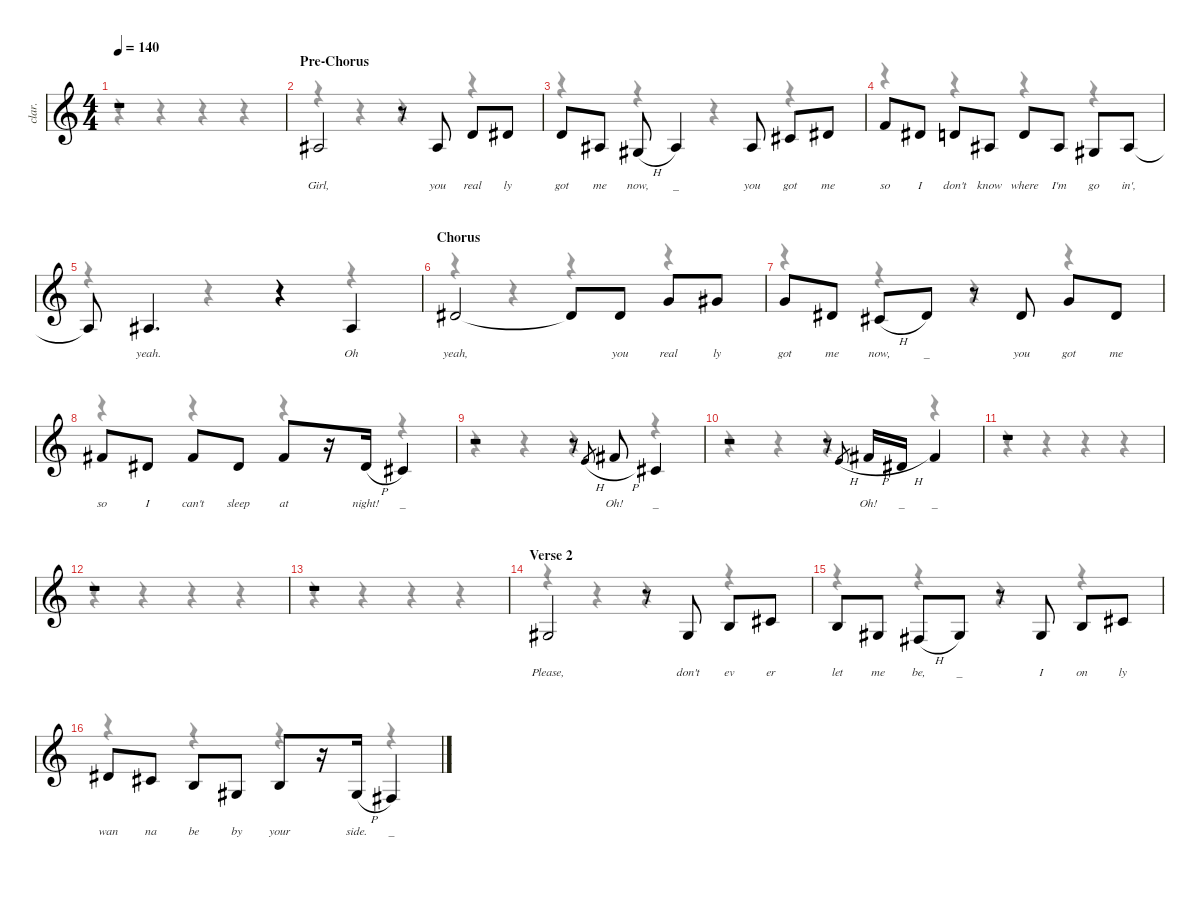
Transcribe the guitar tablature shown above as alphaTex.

\defaultSystemsLayout 4
\hideDynamics
\bracketExtendMode nobrackets
\otherSystemsTrackNameOrientation horizontal
\track ("David Lee Roth (Vocals)" "clar.") {instrument clarinet}
\staff {score}
\tuning (E4 B3 G3 D3 A2 E2)
\voice
\ts (4 4)
\tempo 140
\clef g2
\ks c
r.1{dy f beam Up} |
\section ("" "Pre-Chorus")
3.3{acc #}.2{lyrics (0 "Girl,") lyrics (1 "") lyrics (2 "") lyrics (3 "") lyrics (4 "") beam Up} r.8{beam Up} 3.3{acc #}.8{lyrics (0 "you") lyrics (1 "") lyrics (2 "") lyrics (3 "") lyrics (4 "") beam Up} 3.2.8{lyrics (0 "real") lyrics (1 "") lyrics (2 "") lyrics (3 "") lyrics (4 "") beam Up} 4.2{acc #}.8{lyrics (0 "ly") lyrics (1 "") lyrics (2 "") lyrics (3 "") lyrics (4 "") beam Up} |
3.2.8{lyrics (0 "got") lyrics (1 "") lyrics (2 "") lyrics (3 "") lyrics (4 "") beam Up} 3.3{acc #}.8{lyrics (0 "me") lyrics (1 "") lyrics (2 "") lyrics (3 "") lyrics (4 "") beam Up} 1.3{h acc #}.8{lyrics (0 "now,") lyrics (1 "") lyrics (2 "") lyrics (3 "") lyrics (4 "") beam Up} 3.3{acc #}.4{lyrics (0 "_") lyrics (1 "") lyrics (2 "") lyrics (3 "") lyrics (4 "") beam Up} 3.3{acc #}.8{lyrics (0 "you") lyrics (1 "") lyrics (2 "") lyrics (3 "") lyrics (4 "") beam Up} 2.2{acc #}.8{lyrics (0 "got") lyrics (1 "") lyrics (2 "") lyrics (3 "") lyrics (4 "") beam Up} 4.2{acc #}.8{lyrics (0 "me") lyrics (1 "") lyrics (2 "") lyrics (3 "") lyrics (4 "") beam Up} |
1.1.8{lyrics (0 "so") lyrics (1 "") lyrics (2 "") lyrics (3 "") lyrics (4 "") beam Up} 4.2{acc #}.8{lyrics (0 "I") lyrics (1 "") lyrics (2 "") lyrics (3 "") lyrics (4 "") beam Up} 3.2.8{lyrics (0 "don't") lyrics (1 "") lyrics (2 "") lyrics (3 "") lyrics (4 "") beam Up} 3.3{acc #}.8{lyrics (0 "know") lyrics (1 "") lyrics (2 "") lyrics (3 "") lyrics (4 "") beam Up} 3.2.8{lyrics (0 "where") lyrics (1 "") lyrics (2 "") lyrics (3 "") lyrics (4 "") beam Up} 3.3{acc #}.8{lyrics (0 "I'm") lyrics (1 "") lyrics (2 "") lyrics (3 "") lyrics (4 "") beam Up} 1.3{acc #}.8{lyrics (0 "go") lyrics (1 "") lyrics (2 "") lyrics (3 "") lyrics (4 "") beam Up} 3.3{acc #}.8{lyrics (0 "in',") lyrics (1 "") lyrics (2 "") lyrics (3 "") lyrics (4 "") beam Up} |
3.3{t acc #}.8{beam Up} 3.3{acc #}.4{d lyrics (0 "yeah.") lyrics (1 "") lyrics (2 "") lyrics (3 "") lyrics (4 "") beam Up} r.4{beam Up} 3.3{acc #}.4{lyrics (0 "Oh") lyrics (1 "") lyrics (2 "") lyrics (3 "") lyrics (4 "") beam Up} |
\section ("" "Chorus")
4.2{acc #}.2{lyrics (0 "yeah,") lyrics (1 "") lyrics (2 "") lyrics (3 "") lyrics (4 "") beam Up} 4.2{t acc #}.8{beam Up} 4.2{acc #}.8{lyrics (0 "you") lyrics (1 "") lyrics (2 "") lyrics (3 "") lyrics (4 "") beam Up} 3.1.8{lyrics (0 "real") lyrics (1 "") lyrics (2 "") lyrics (3 "") lyrics (4 "") beam Up} 4.1{acc #}.8{lyrics (0 "ly") lyrics (1 "") lyrics (2 "") lyrics (3 "") lyrics (4 "") beam Up} |
3.1.8{lyrics (0 "got") lyrics (1 "") lyrics (2 "") lyrics (3 "") lyrics (4 "") beam Up} 4.2{acc #}.8{lyrics (0 "me") lyrics (1 "") lyrics (2 "") lyrics (3 "") lyrics (4 "") beam Up} 2.2{h acc #}.8{lyrics (0 "now,") lyrics (1 "") lyrics (2 "") lyrics (3 "") lyrics (4 "") beam Up} 4.2{acc #}.8{lyrics (0 "_") lyrics (1 "") lyrics (2 "") lyrics (3 "") lyrics (4 "") beam Up} r.8{beam Up} 4.2{acc #}.8{lyrics (0 "you") lyrics (1 "") lyrics (2 "") lyrics (3 "") lyrics (4 "") beam Up} 3.1.8{lyrics (0 "got") lyrics (1 "") lyrics (2 "") lyrics (3 "") lyrics (4 "") beam Up} 4.2{acc #}.8{lyrics (0 "me") lyrics (1 "") lyrics (2 "") lyrics (3 "") lyrics (4 "") beam Up} |
2.1{acc #}.8{lyrics (0 "so") lyrics (1 "") lyrics (2 "") lyrics (3 "") lyrics (4 "") beam Up} 4.2{acc #}.8{lyrics (0 "I") lyrics (1 "") lyrics (2 "") lyrics (3 "") lyrics (4 "") beam Up} 2.1{acc #}.8{lyrics (0 "can't") lyrics (1 "") lyrics (2 "") lyrics (3 "") lyrics (4 "") beam Up} 4.2{acc #}.8{lyrics (0 "sleep") lyrics (1 "") lyrics (2 "") lyrics (3 "") lyrics (4 "") beam Up} 2.1{acc #}.8{lyrics (0 "at") lyrics (1 "") lyrics (2 "") lyrics (3 "") lyrics (4 "") beam Up} r.16{beam Up} 4.2{h acc #}.16{lyrics (0 "night!") lyrics (1 "") lyrics (2 "") lyrics (3 "") lyrics (4 "") beam Up} 2.2{acc #}.4{lyrics (0 "_") lyrics (1 "") lyrics (2 "") lyrics (3 "") lyrics (4 "") beam Up} |
r.2{beam Up} r.8{beam Up} 5.2{h}.8{gr dy mf beam Up} 7.2{h acc #}.8{lyrics (0 "Oh!") lyrics (1 "") lyrics (2 "") lyrics (3 "") lyrics (4 "") dy f beam Up} 2.2{acc #}.4{lyrics (0 "_") lyrics (1 "") lyrics (2 "") lyrics (3 "") lyrics (4 "") beam Up} |
r.2{beam Up} r.8{beam Up} 5.2{h}.8{gr dy mf beam Up} 7.2{h acc #}.16{lyrics (0 "Oh!") lyrics (1 "") lyrics (2 "") lyrics (3 "") lyrics (4 "") dy f beam Up} 4.2{h acc #}.16{lyrics (0 "_") lyrics (1 "") lyrics (2 "") lyrics (3 "") lyrics (4 "") beam Up} 7.2{acc #}.4{lyrics (0 "_") lyrics (1 "") lyrics (2 "") lyrics (3 "") lyrics (4 "") beam Up} |
r.1{beam Up} |
r.1{beam Up} |
r.1{beam Up} |
\section ("" "Verse 2")
1.3{acc #}.2{lyrics (0 "Please,") lyrics (1 "") lyrics (2 "") lyrics (3 "") lyrics (4 "") beam Up} r.8{beam Up} 1.3{acc #}.8{lyrics (0 "don't") lyrics (1 "") lyrics (2 "") lyrics (3 "") lyrics (4 "") beam Up} 4.3.8{lyrics (0 "ev") lyrics (1 "") lyrics (2 "") lyrics (3 "") lyrics (4 "") beam Up} 2.2{acc #}.8{lyrics (0 "er") lyrics (1 "") lyrics (2 "") lyrics (3 "") lyrics (4 "") beam Up} |
4.3.8{lyrics (0 "let") lyrics (1 "") lyrics (2 "") lyrics (3 "") lyrics (4 "") beam Up} 1.3{acc #}.8{lyrics (0 "me") lyrics (1 "") lyrics (2 "") lyrics (3 "") lyrics (4 "") beam Up} 4.4{h acc #}.8{lyrics (0 "be,") lyrics (1 "") lyrics (2 "") lyrics (3 "") lyrics (4 "") beam Up} 6.4{acc #}.8{lyrics (0 "_") lyrics (1 "") lyrics (2 "") lyrics (3 "") lyrics (4 "") beam Up} r.8{beam Up} 1.3{acc #}.8{lyrics (0 "I") lyrics (1 "") lyrics (2 "") lyrics (3 "") lyrics (4 "") beam Up} 4.3.8{lyrics (0 "on") lyrics (1 "") lyrics (2 "") lyrics (3 "") lyrics (4 "") beam Up} 2.2{acc #}.8{lyrics (0 "ly") lyrics (1 "") lyrics (2 "") lyrics (3 "") lyrics (4 "") beam Up} |
4.2{acc #}.8{lyrics (0 "wan") lyrics (1 "") lyrics (2 "") lyrics (3 "") lyrics (4 "") beam Up} 2.2{acc #}.8{lyrics (0 "na") lyrics (1 "") lyrics (2 "") lyrics (3 "") lyrics (4 "") beam Up} 4.3.8{lyrics (0 "be") lyrics (1 "") lyrics (2 "") lyrics (3 "") lyrics (4 "") beam Up} 1.3{acc #}.8{lyrics (0 "by") lyrics (1 "") lyrics (2 "") lyrics (3 "") lyrics (4 "") beam Up} 4.3.8{lyrics (0 "your") lyrics (1 "") lyrics (2 "") lyrics (3 "") lyrics (4 "") beam Up} r.16{beam Up} 6.4{h acc #}.16{lyrics (0 "side.") lyrics (1 "") lyrics (2 "") lyrics (3 "") lyrics (4 "") beam Up} 4.4{acc #}.4{lyrics (0 "_") lyrics (1 "") lyrics (2 "") lyrics (3 "") lyrics (4 "") beam Up}
\voice
\clef g2
\ottava regular
\simile none
\ks c
r.4{dy mf beam Down} r.4{beam Down} r.4{beam Down} r.4{beam Down} |
r.4{beam Down} r.4{beam Down} r.4{beam Down} r.4{beam Down} |
r.4{beam Down} r.4{beam Down} r.4{beam Down} r.4{beam Down} |
r.4{beam Down} r.4{beam Down} r.4{beam Down} r.4{beam Down} |
r.4{beam Down} r.4{beam Down} r.4{beam Down} r.4{beam Down} |
r.4{beam Down} r.4{beam Down} r.4{beam Down} r.4{beam Down} |
r.4{beam Down} r.4{beam Down} r.4{beam Down} r.4{beam Down} |
r.4{beam Down} r.4{beam Down} r.4{beam Down} r.4{beam Down} |
r.4{beam Down} r.4{beam Down} r.4{beam Down} r.4{beam Down} |
r.4{beam Down} r.4{beam Down} r.4{beam Down} r.4{beam Down} |
r.4{beam Down} r.4{beam Down} r.4{beam Down} r.4{beam Down} |
r.4{beam Down} r.4{beam Down} r.4{beam Down} r.4{beam Down} |
r.4{beam Down} r.4{beam Down} r.4{beam Down} r.4{beam Down} |
r.4{beam Down} r.4{beam Down} r.4{beam Down} r.4{beam Down} |
r.4{beam Down} r.4{beam Down} r.4{beam Down} r.4{beam Down} |
r.4{beam Down} r.4{beam Down} r.4{beam Down} r.4{beam Down}
